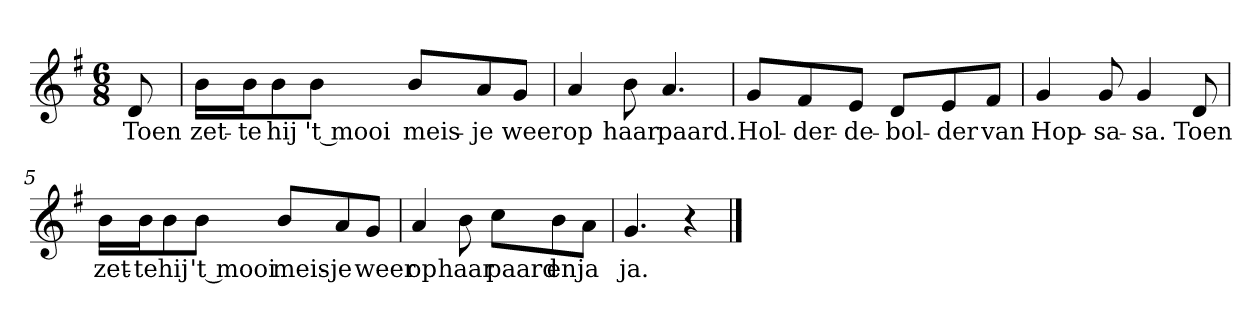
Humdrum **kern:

**kern	**text
*part1	*part1
*staff1	*staff1
*clefG2	*
*k[f#]	*
*G:	*
*M6/8	*
*MM120	*
=	=
8d	Toen
=1	=1
16b\LL	zet-
16b\J	-te
8b\	hij
8b\J	't mooi
8b/L	meis-
8a/	-je
8g/J	weer
=2	=2
4a	op
8b	haar
4.a	paard.
=3	=3
8g/L	Hol-
8f#/	-der-
8e/J	-de-
8d/L	-bol-
8e/	-der
8f#/J	van
=4	=4
4g	Hop-
8g	-sa-
4g	-sa.
8d	Toen
=5	=5
16b\LL	zet-
16b\J	-te
8b\	hij
8b\J	't mooi
8b/L	meis-
8a/	-je
8g/J	weer
=6	=6
4a	op
8b	haar
8cc\L	paard
8b\	en
8a\J	ja
=7	=7
4.g	ja.
4r	.
==	==
*-	*-
